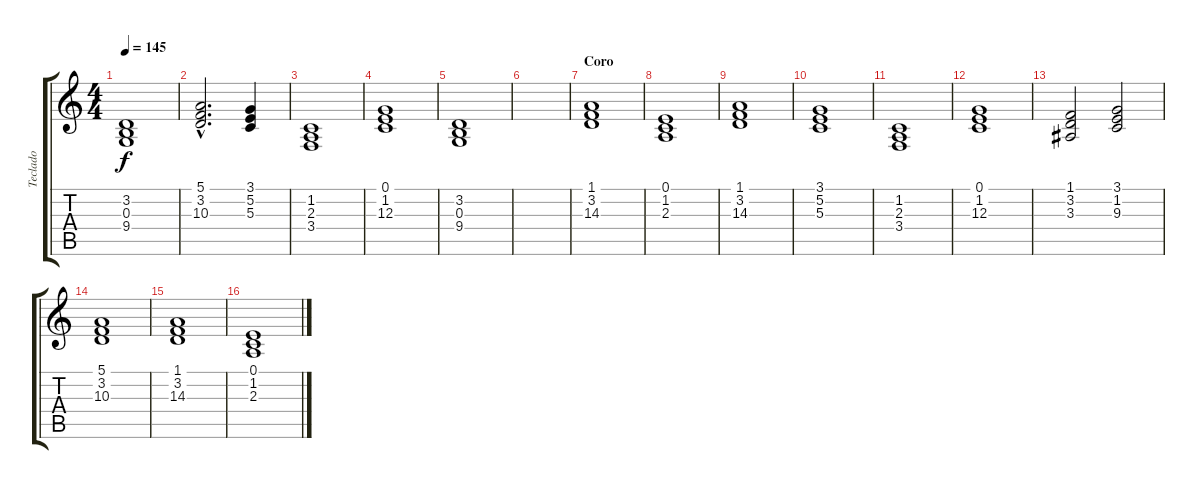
\track ("Teclado" "Teclado") {instrument tremolostrings}
\staff {score tabs}
\tuning (E4 B3 G3 D3 A2 E2) {hide}
\ts (4 4)
\tempo 145
\clef g2
\ks c
(3.2 0.3 9.4).1{dy f} |
(5.1{hac} 3.2{hac} 10.3{hac}).2{d} (3.1 5.2 5.3).4 |
(1.2 2.3 3.4).1 |
(0.1 1.2 12.3).1 |
(3.2 0.3 9.4).1 |
|
\section ("" "Coro")
(1.1 3.2 14.3).1 |
(0.1 1.2 2.3).1 |
(1.1 3.2 14.3).1 |
(3.1 5.2 5.3).1 |
(1.2 2.3 3.4).1 |
(0.1 1.2 12.3).1 |
(1.1 3.2 3.3).2 (3.1 1.2 9.3).2 |
(5.1 3.2 10.3).1 |
(1.1 3.2 14.3).1 |
(0.1 1.2 2.3).1
